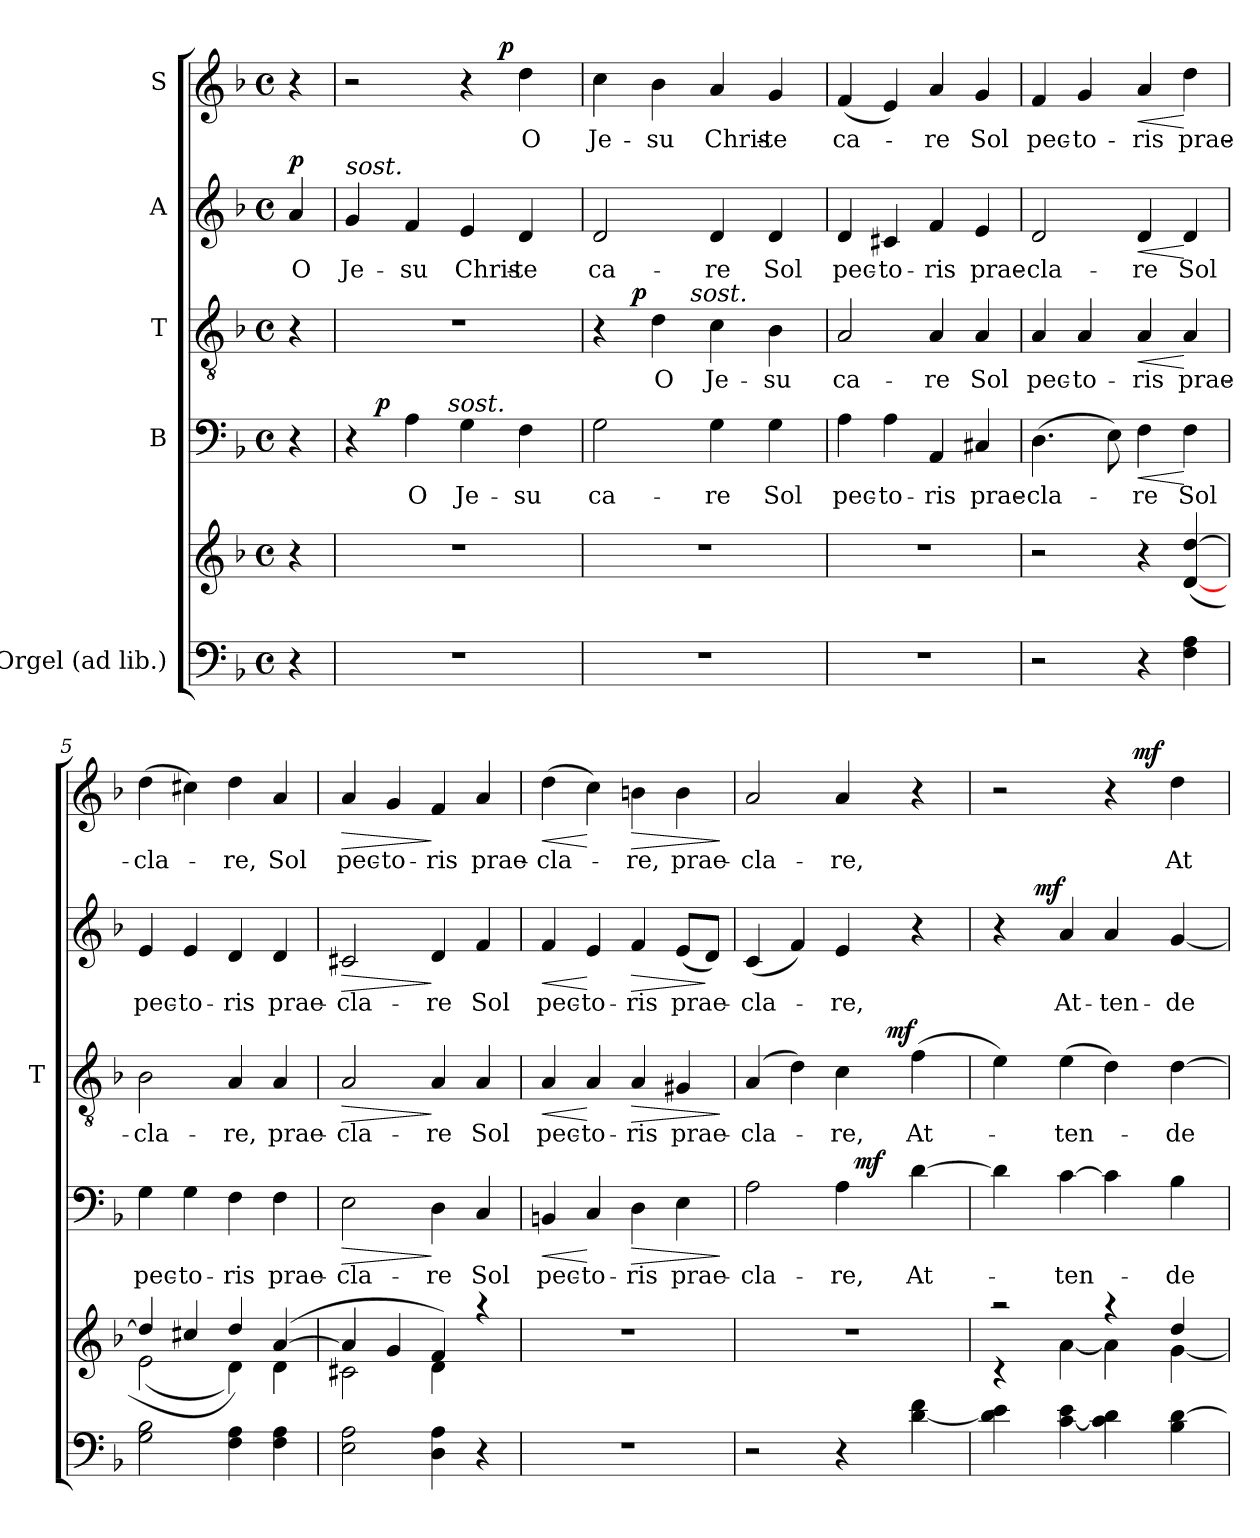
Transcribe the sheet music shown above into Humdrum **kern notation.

**kern	**kern	**kern	**text	**dynam	**kern	**text	**dynam	**kern	**text	**dynam	**kern	**text	**dynam
*part5	*part5	*part4	*part4	*part4	*part3	*part3	*part3	*part2	*part2	*part2	*part1	*part1	*part1
*staff6	*staff5	*staff4	*staff4	*staff4	*staff3	*staff3	*staff3	*staff2	*staff2	*staff2	*staff1	*staff1	*staff1
*I"Orgel (ad lib.)	*	*I"B	*	*	*I"T	*	*	*I"A	*	*	*I"S	*	*
*	*	*	*	*	*I'T	*	*	*	*	*	*	*	*
*clefF4	*clefG2	*clefF4	*	*	*clefGv2	*	*	*clefG2	*	*	*clefG2	*	*
*k[b-]	*k[b-]	*k[b-]	*	*	*k[b-]	*	*	*k[b-]	*	*	*k[b-]	*	*
*d:	*d:	*d:	*	*	*d:	*	*	*d:	*	*	*d:	*	*
*M4/4	*M4/4	*M4/4	*	*	*M4/4	*	*	*M4/4	*	*	*M4/4	*	*
*met(c)	*met(c)	*met(c)	*	*	*met(c)	*	*	*met(c)	*	*	*met(c)	*	*
*MM84	*MM84	*MM84	*	*	*MM84	*	*	*MM84	*	*	*MM84	*	*
=	=	=	=	=	=	=	=	=	=	=	=	=	=
!	!	!	!	!	!	!	!	!	!	!LO:DY:a	!	!	!
4r	4r	4r	.	.	4r	.	.	4a/	O	p	4r	.	.
=1	=1	=1	=1	=1	=1	=1	=1	=1	=1	=1	=1	=1	=1
*	*	*^	*	*	*	*	*	*	*	*	*^	*	*
!	!	!	!	!	!	!	!	!	!LO:TX:a:i:t=sost.	!	!	!	!	!	!
*	*	*	*^	*	*	*	*	*	*	*	*	*	*	*	*
1r	1r	4r	8ryy	4...ryy	.	.	1r	.	.	4g/	Je-	.	2r	2ryy	.	.
!	!	!	!	!	!	!LO:DY:a	!	!	!	!	!	!	!	!	!	!
.	.	.	2..ryy	.	.	p	.	.	.	.	.	.	.	.	.	.
.	.	4A\	.	.	O	.	.	.	.	4f/	-su	.	.	.	.	.
!	!	!	!	!LO:TX:a:i:t=sost.	!	!	!	!	!	!	!	!	!	!	!	!
.	.	.	.	2ryy	.	.	.	.	.	.	.	.	.	.	.	.
.	.	4G\	.	.	Je-	.	.	.	.	4e/	Chris-	.	4r	8.ryy	.	.
!	!	!	!	!	!	!	!	!	!	!	!	!	!	!	!	!LO:DY:a
.	.	.	.	.	.	.	.	.	.	.	.	.	.	4ryy	.	p
.	.	4F\	.	.	-su	.	.	.	.	4d/	-te	.	4dd\	.	O	.
.	.	.	.	.	.	.	.	.	.	.	.	.	.	16ryy	.	.
.	.	.	.	32ryy	.	.	.	.	.	.	.	.	.	.	.	.
=2	=2	=2	=2	=2	=2	=2	=2	=2	=2	=2	=2	=2	=2	=2	=2	=2
*	*	*	*	*	*	*	*^	*	*	*	*	*	*	*	*	*
!	!	!	!	!	!	!	!	!	!	!	!	!	!	!LO:TX:a:i:t=sost.	!	!	!
*	*	*v	*v	*v	*	*	*	*^	*	*	*	*	*	*v	*v	*	*
1r	1r	2G\	ca-	.	4r	8.ryy	4..ryy	.	.	2d/	ca-	.	4cc\	Je-	.
!	!	!	!	!	!	!	!	!	!LO:DY:a	!	!	!	!	!	!
.	.	.	.	.	.	2ryy	.	.	p	.	.	.	.	.	.
.	.	.	.	.	4d\	.	.	O	.	.	.	.	4b-\	-su	.
!	!	!	!	!	!	!	!LO:TX:a:i:t=sost.	!	!	!	!	!	!	!	!
.	.	.	.	.	.	.	2ryy	.	.	.	.	.	.	.	.
.	.	4G\	-re	.	4c\	.	.	Je-	.	4d/	-re	.	4a/	Chris-	.
.	.	.	.	.	.	4ryy	.	.	.	.	.	.	.	.	.
.	.	4G\	Sol	.	4B-\	.	.	-su	.	4d/	Sol	.	4g/	-te	.
.	.	.	.	.	.	16ryy	16ryy	.	.	.	.	.	.	.	.
*	*	*	*	*	*v	*v	*v	*	*	*	*	*	*	*	*
=3	=3	=3	=3	=3	=3	=3	=3	=3	=3	=3	=3	=3	=3
1r	1r	4A\	pec-	.	2A/	ca-	.	4d/	pec-	.	(4f/	ca-	.
.	.	4A\	-to-	.	.	.	.	4c#X/	-to-	.	4e/)	.	.
.	.	4AA/	-ris	.	4A/	-re	.	4f/	-ris	.	4a/	-re	.
.	.	4C#X/	prae-	.	4A/	Sol	.	4e/	prae-	.	4g/	Sol	.
=4	=4	=4	=4	=4	=4	=4	=4	=4	=4	=4	=4	=4	=4
2r	2r	(4.D\	-cla-	.	4A/	pec-	.	2d/	-cla-	.	4f/	pec-	.
.	.	.	.	.	4A/	-to-	.	.	.	.	4g/	-to-	.
.	.	8E\)	.	.	.	.	.	.	.	.	.	.	.
!	!	!	!	!LO:HP:b	!	!	!LO:HP:b	!	!	!LO:HP:b	!	!	!LO:HP:b
4r	4r	4F\	-re	<	4A/	-ris	<	4d/	-re	<	4a/	-ris	<
4F\ 4A\	([4d/ [4dd/	4F\	Sol	[	4A/	prae-	[	4d/	Sol	[	4dd\	prae-	[
=5	=5	=5	=5	=5	=5	=5	=5	=5	=5	=5	=5	=5	=5
*	*^	*	*	*	*	*	*	*	*	*	*	*	*
2G\ 2B-\	4dd/]	(2e\	4G\	pec-	.	2B-\	-cla-	.	4e/	pec-	.	(4dd\	-cla-	.
.	4cc#X/	.	4G\	-to-	.	.	.	.	4e/	-to-	.	4cc#X\)	.	.
4F\ 4A\	4dd/)	4d\)	4F\	-ris	.	4A/	-re,	.	4d/	-ris	.	4dd\	-re,	.
4F\ 4A\	([>4a/	4d\	4F\	prae-	.	4A/	prae-	.	4d/	prae-	.	4a/	Sol	.
!!LO:LB:g=z
=6	=6	=6	=6	=6	=6	=6	=6	=6	=6	=6	=6	=6	=6	=6
!	!	!	!	!	!LO:HP:b	!	!	!LO:HP:b	!	!	!LO:HP:b	!	!	!LO:HP:b
2E\ 2A\	4a/]	2c#X\	2E\	-cla-	>	2A/	-cla-	>	2c#X/	-cla-	>	4a/	pec-	>
.	4g/	.	.	.	.	.	.	.	.	.	.	4g/	-to-	.
4D\ 4A\	4f/)	4d\	4D\	-re	]	4A/	-re	]	4d/	-re	]	4f/	-ris	]
4r	4raa	4ryy	4C/	Sol	.	4A/	Sol	.	4f/	Sol	.	4a/	prae-	.
=7	=7	=7	=7	=7	=7	=7	=7	=7	=7	=7	=7	=7	=7	=7
!	!	!	!	!	!LO:HP:b	!	!	!LO:HP:b	!	!	!LO:HP:b	!	!	!LO:HP:b
*	*v	*v	*	*	*	*	*	*	*	*	*	*	*	*
1r	1r	4BBn/	pec-	<	4A/	pec-	<	4f/	pec-	<	(4dd\	-cla-	<
.	.	4C/	-to-	[	4A/	-to-	[	4e/	-to-	[	4cc\)	.	[
!	!	!	!	!LO:HP:b	!	!	!LO:HP:b	!	!	!LO:HP:b	!	!	!LO:HP:b
.	.	4D\	-ris	>	4A/	-ris	>	4f/	-ris	>	4bn\	-re,	>
.	.	4E\	prae-	.	4G#X/	prae-	.	(8e/L	prae-	.	4b\	prae-	.
.	.	.	.	.	.	.	.	8d/J)	.	]	.	.	.
.	.	.	.	]	.	.	]	.	.	.	.	.	]
=8	=8	=8	=8	=8	=8	=8	=8	=8	=8	=8	=8	=8	=8
*	*	*^	*	*	*^	*	*	*	*	*	*	*	*
2r	1r	2A\	2ryy	-cla-	.	(4A/	2ryy	-cla-	.	(4c/	-cla-	.	2a/	-cla-	.
.	.	.	.	.	.	4d\)	.	.	.	4f/)	.	.	.	.	.
4r	.	4A\	16ryy	-re,	.	4c\	8ryy	-re,	.	4e/	-re,	.	4a/	-re,	.
!	!	!	!	!	!LO:DY:a	!	!	!	!	!	!	!	!	!	!
.	.	.	4..ryy	.	mf	.	.	.	.	.	.	.	.	.	.
.	.	.	.	.	.	.	32ryy	.	.	.	.	.	.	.	.
!	!	!	!	!	!	!	!	!	!LO:DY:a	!	!	!	!	!	!
.	.	.	.	.	.	.	4ryy	.	mf	.	.	.	.	.	.
[4d\ 4f\	.	[4d\	.	At-	.	(4f\	.	At-	.	4r	.	.	4r	.	.
.	.	.	.	.	.	.	16.ryy	.	.	.	.	.	.	.	.
*	*	*v	*v	*	*	*	*	*	*	*	*	*	*	*	*
*	*	*	*	*	*v	*v	*	*	*	*	*	*	*	*
=9	=9	=9	=9	=9	=9	=9	=9	=9	=9	=9	=9	=9	=9
*	*^	*	*	*	*	*	*	*^	*	*	*^	*	*
4d\] 4e\	2raa	4rc	4d\]	.	.	4e\)	.	.	4r	8ryy	.	.	2r	2ryy	.	.
.	.	.	.	.	.	.	.	.	.	32ryy	.	.	.	.	.	.
!	!	!	!	!	!	!	!	!	!	!	!	!LO:DY:a	!	!	!	!
.	.	.	.	.	.	.	.	.	.	2ryy	.	mf	.	.	.	.
[4c\ 4e\	.	[<4a\	[4c\	-ten-	.	(4e\	-ten-	.	4a/	.	At-	.	.	.	.	.
4c\] 4d\	4raa	4a\]	4c\]	.	.	4d\)	.	.	4a/	.	-ten-	.	4r	8ryy	.	.
!	!	!	!	!	!	!	!	!	!	!	!	!	!	!	!	!LO:DY:a
.	.	.	.	.	.	.	.	.	.	.	.	.	.	4.ryy	.	mf
.	.	.	.	.	.	.	.	.	.	4ryy	.	.	.	.	.	.
4B-\ [4d\	4dd/	[<4g\	4B-\	-de	.	[4d\	-de	.	[4g/	.	-de	.	4dd\	.	At-	.
.	.	.	.	.	.	.	.	.	.	16.ryy	.	.	.	.	.	.
*	*	*	*	*	*	*	*	*	*v	*v	*	*	*	*	*	*
*	*v	*v	*	*	*	*	*	*	*	*	*	*v	*v	*	*
=	=	=	=	=	=	=	=	=	=	=	=	=	=
*-	*-	*-	*-	*-	*-	*-	*-	*-	*-	*-	*-	*-	*-
